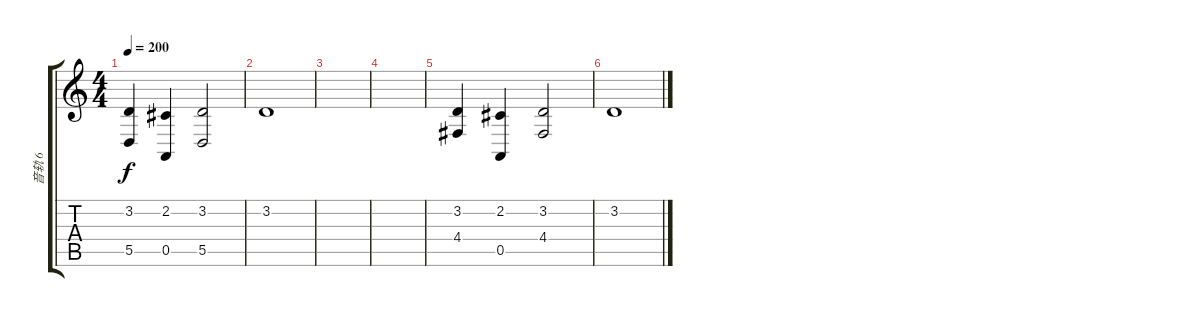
\track ("音轨 6" "音轨 6") {instrument brightacousticpiano}
\staff {score tabs}
\tuning (E4 B3 G3 D3 A2 E2) {hide}
\ts (4 4)
\tempo 200
\clef g2
\ks c
(3.2 5.5).4{dy f} (2.2 0.5).4 (3.2 5.5).2 |
3.2.1 |
|
|
(3.2 4.4).4 (2.2 0.5).4 (3.2 4.4).2 |
3.2.1
